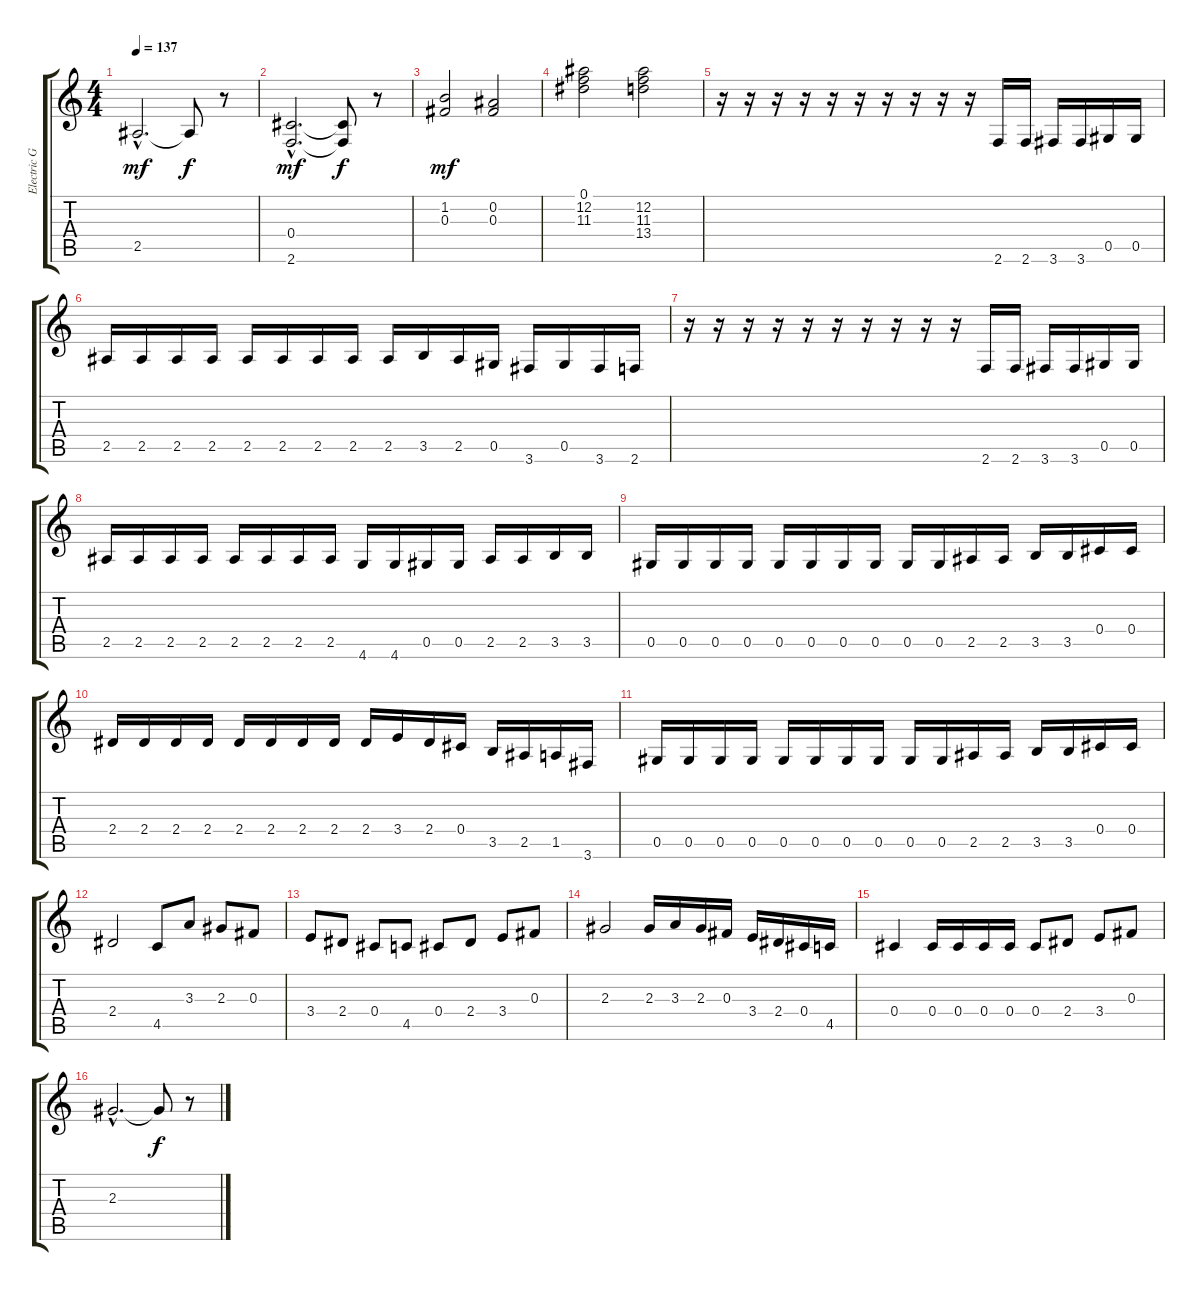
\track ("Electric Guitar 3" "Electric G") {instrument distortionguitar}
\staff {score tabs}
\tuning (Eb4 Bb3 Gb3 Db3 Ab2 Eb2) {hide}
\ts (4 4)
\tempo 137
\clef g2
\ks c
2.5{hac}.2{d dy mf} 2.5{t}.8{dy f} r.8 |
(0.4{hac} 2.6{hac}).2{d dy mf} (0.4{t} 2.6{t}).8{dy f} r.8 |
(1.2 0.3).2{dy mf} (0.2 0.3).2 |
(0.1 12.2 11.3).2 (12.2 11.3 13.4).2 |
r.16 r.16 r.16 r.16 r.16 r.16 r.16 r.16 r.16 r.16 2.6.16 2.6.16 3.6.16 3.6.16 0.5.16 0.5.16 |
2.5.16 2.5.16 2.5.16 2.5.16 2.5.16 2.5.16 2.5.16 2.5.16 2.5.16 3.5.16 2.5.16 0.5.16 3.6.16 0.5.16 3.6.16 2.6.16 |
r.16 r.16 r.16 r.16 r.16 r.16 r.16 r.16 r.16 r.16 2.6.16 2.6.16 3.6.16 3.6.16 0.5.16 0.5.16 |
2.5.16 2.5.16 2.5.16 2.5.16 2.5.16 2.5.16 2.5.16 2.5.16 4.6.16 4.6.16 0.5.16 0.5.16 2.5.16 2.5.16 3.5.16 3.5.16 |
0.5.16 0.5.16 0.5.16 0.5.16 0.5.16 0.5.16 0.5.16 0.5.16 0.5.16 0.5.16 2.5.16 2.5.16 3.5.16 3.5.16 0.4.16 0.4.16 |
2.4.16 2.4.16 2.4.16 2.4.16 2.4.16 2.4.16 2.4.16 2.4.16 2.4.16 3.4.16 2.4.16 0.4.16 3.5.16 2.5.16 1.5.16 3.6.16 |
0.5.16 0.5.16 0.5.16 0.5.16 0.5.16 0.5.16 0.5.16 0.5.16 0.5.16 0.5.16 2.5.16 2.5.16 3.5.16 3.5.16 0.4.16 0.4.16 |
2.4.2 4.5.8 3.3.8 2.3.8 0.3.8 |
3.4.8 2.4.8 0.4.8 4.5.8 0.4.8 2.4.8 3.4.8 0.3.8 |
2.3.2 2.3.16 3.3.16 2.3.16 0.3.16 3.4.16 2.4.16 0.4.16 4.5.16 |
0.4.4 0.4.16 0.4.16 0.4.16 0.4.16 0.4.8 2.4.8 3.4.8 0.3.8 |
2.3{hac}.2{d} 2.3{t}.8{dy f} r.8
